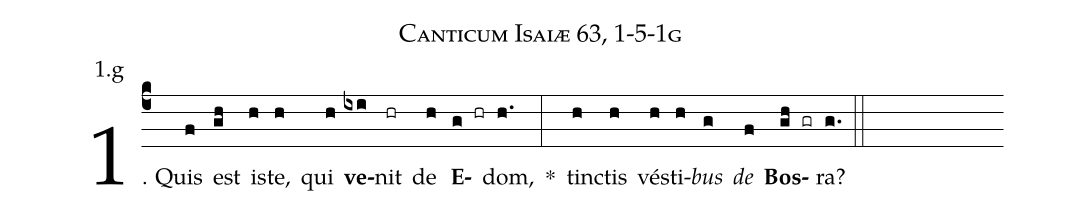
name: Canticum Isaiæ 63, 1-5-1g;
annotation: 1.g;
%%
(c4)1. Quis(f) est(gh) is(h)te,(h) qui(h) <b>ve</b>(ixi)nit(hr) de(h) <b>E</b>(g hr)dom,(h.) *(:) tinc(h)tis(h) vés(h)ti(h)<i>bus</i>(g) <i>de</i>(f) <b>Bos</b>(gh gr)ra?(g.) (::)
